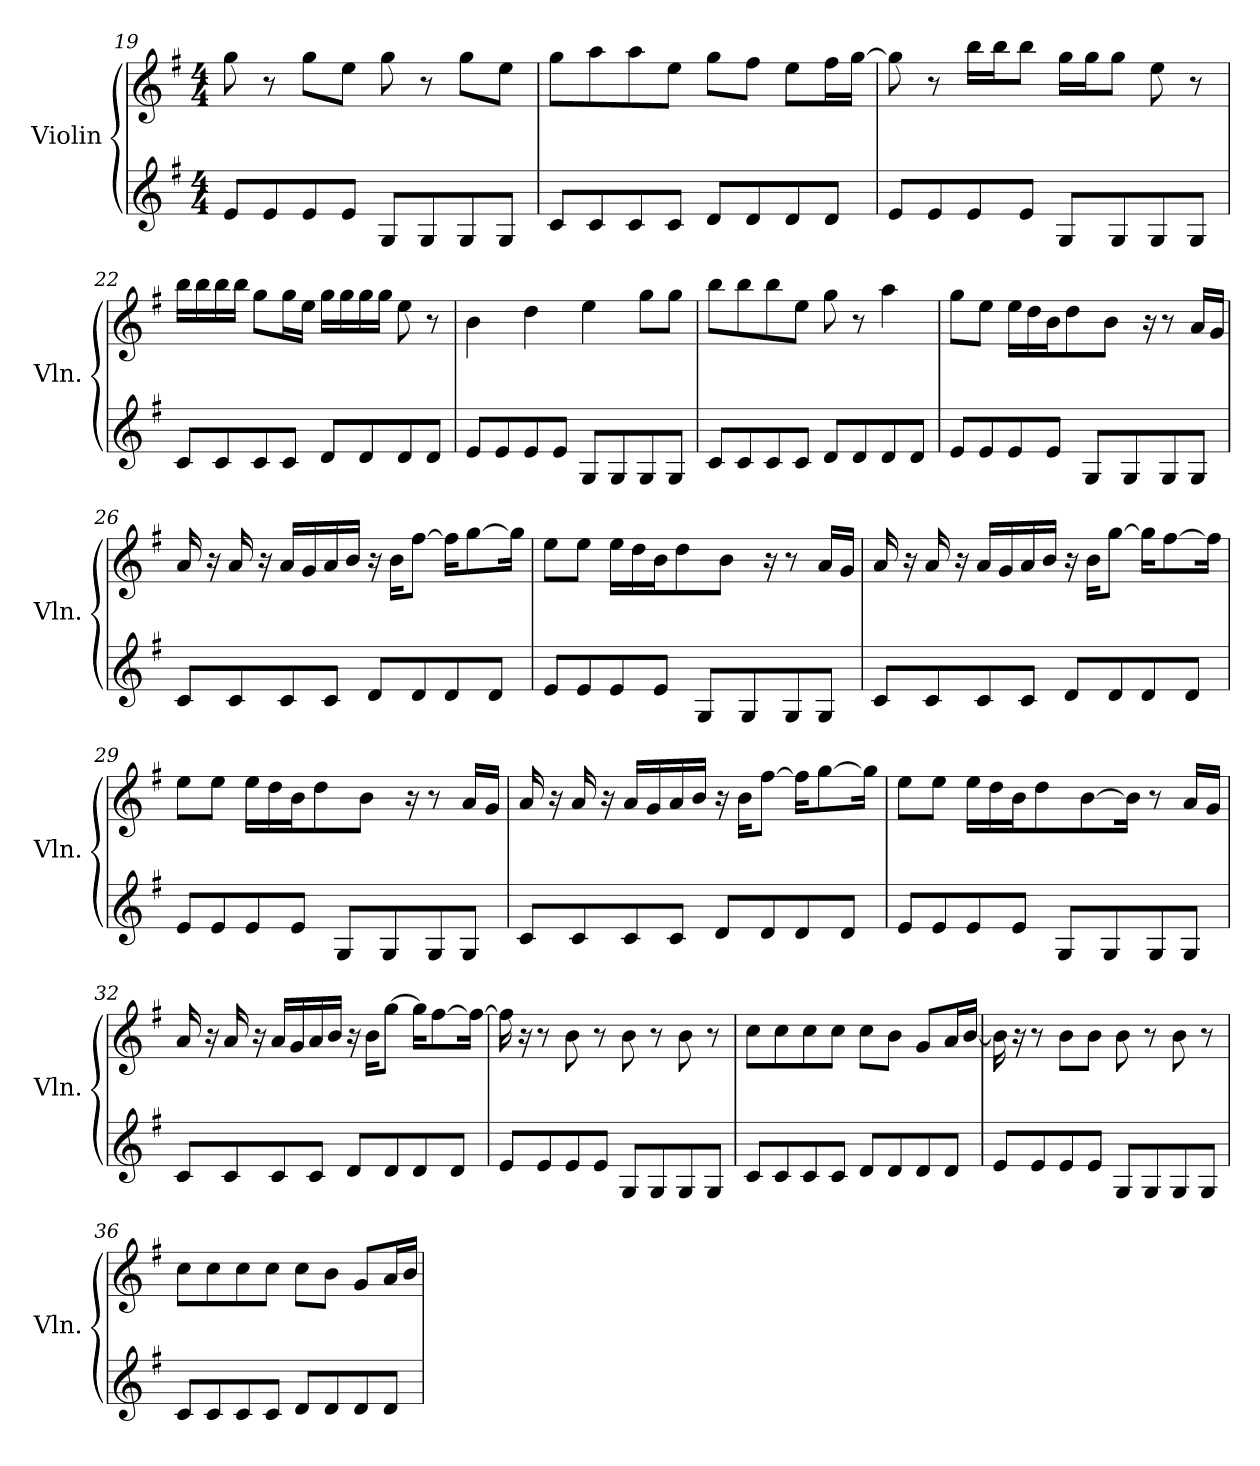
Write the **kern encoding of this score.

**kern	**kern
*part2	*part1
*staff2	*staff1
*I"Violin	*I"Violin
*I'Vln.	*I'Vln.
*clefG2	*clefG2
*k[f#]	*k[f#]
*M4/4	*M4/4
=19	=19
8e/L	8gg\
8e/	8r
8e/	8gg\L
8e/J	8ee\J
8G/L	8gg\
8G/	8r
8G/	8gg\L
8G/J	8ee\J
!!LO:LB:g=z
=20	=20
8c/L	8gg\L
8c/	8aa\
8c/	8aa\
8c/J	8ee\J
8d/L	8gg\L
8d/	8ff#\J
8d/	8ee\L
8d/J	16ff#\L
.	[16gg\JJ
=21	=21
8e/L	8gg\]
8e/	8r
8e/	16bb\LL
.	16bb\J
8e/J	8bb\J
8G/L	16gg\LL
.	16gg\J
8G/	8gg\J
8G/	8ee\
8G/J	8r
=22	=22
8c/L	16bb\LL
.	16bb\
8c/	16bb\
.	16bb\JJ
8c/	8gg\L
8c/J	16gg\L
.	16ee\JJ
8d/L	16gg\LL
.	16gg\
8d/	16gg\
.	16gg\JJ
8d/	8ee\
8d/J	8r
!!LO:LB:g=z
=23	=23
8e/L	4b\
8e/	.
8e/	4dd\
8e/J	.
8G/L	4ee\
8G/	.
8G/	8gg\L
8G/J	8gg\J
=24	=24
8c/L	8bb\L
8c/	8bb\
8c/	8bb\
8c/J	8ee\J
8d/L	8gg\
8d/	8r
8d/	4aa\
8d/J	.
=25	=25
8e/L	8gg\L
8e/	8ee\J
8e/	16ee\LL
.	16dd\
8e/J	16b\J
.	8dd\
8G/L	.
.	8b\J
8G/	.
.	16r
8G/	8r
8G/J	16a/LL
.	16g/JJ
=26	=26
8c/L	16a/
.	16r
8c/	16a/
.	16r
8c/	16a/LL
.	16g/
8c/J	16a/
.	16b/JJ
8d/L	16r
.	16b\KL
8d/	[8ff#\J
8d/	16ff#\KL]
.	[8gg\
8d/J	.
.	16gg\Jk]
!!LO:LB:g=z
=27	=27
8e/L	8ee\L
8e/	8ee\J
8e/	16ee\LL
.	16dd\
8e/J	16b\J
.	8dd\
8G/L	.
.	8b\J
8G/	.
.	16r
8G/	8r
8G/J	16a/LL
.	16g/JJ
=28	=28
8c/L	16a/
.	16r
8c/	16a/
.	16r
8c/	16a/LL
.	16g/
8c/J	16a/
.	16b/JJ
8d/L	16r
.	16b\KL
8d/	[8gg\J
8d/	16gg\KL]
.	[8ff#\
8d/J	.
.	16ff#\Jk]
=29	=29
8e/L	8ee\L
8e/	8ee\J
8e/	16ee\LL
.	16dd\
8e/J	16b\J
.	8dd\
8G/L	.
.	8b\J
8G/	.
.	16r
8G/	8r
8G/J	16a/LL
.	16g/JJ
!!LO:LB:g=z
=30	=30
8c/L	16a/
.	16r
8c/	16a/
.	16r
8c/	16a/LL
.	16g/
8c/J	16a/
.	16b/JJ
8d/L	16r
.	16b\KL
8d/	[8ff#\J
8d/	16ff#\KL]
.	[8gg\
8d/J	.
.	16gg\Jk]
=31	=31
8e/L	8ee\L
8e/	8ee\J
8e/	16ee\LL
.	16dd\
8e/J	16b\J
.	8dd\
8G/L	.
.	[8b\
8G/	.
.	16b\Jk]
8G/	8r
8G/J	16a/LL
.	16g/JJ
=32	=32
8c/L	16a/
.	16r
8c/	16a/
.	16r
8c/	16a/LL
.	16g/
8c/J	16a/
.	16b/JJ
8d/L	16r
.	16b\KL
8d/	[8gg\J
8d/	16gg\KL]
.	[8ff#\
8d/J	.
.	16ff#\Jk_
!!LO:PB:g=z
=33	=33
8e/L	16ff#\]
.	16r
8e/	8r
8e/	8b\
8e/J	8r
8G/L	8b\
8G/	8r
8G/	8b\
8G/J	8r
=34	=34
8c/L	8cc\L
8c/	8cc\
8c/	8cc\
8c/J	8cc\J
8d/L	8cc\L
8d/	8b\J
8d/	8g/L
8d/J	16a/L
.	[16b/JJ
=35	=35
8e/L	16b\]
.	16r
8e/	8r
8e/	8b\L
8e/J	8b\J
8G/L	8b\
8G/	8r
8G/	8b\
8G/J	8r
=36	=36
8c/L	8cc\L
8c/	8cc\
8c/	8cc\
8c/J	8cc\J
8d/L	8cc\L
8d/	8b\J
8d/	8g/L
8d/J	16a/L
.	16b/JJ
=	=
*-	*-
